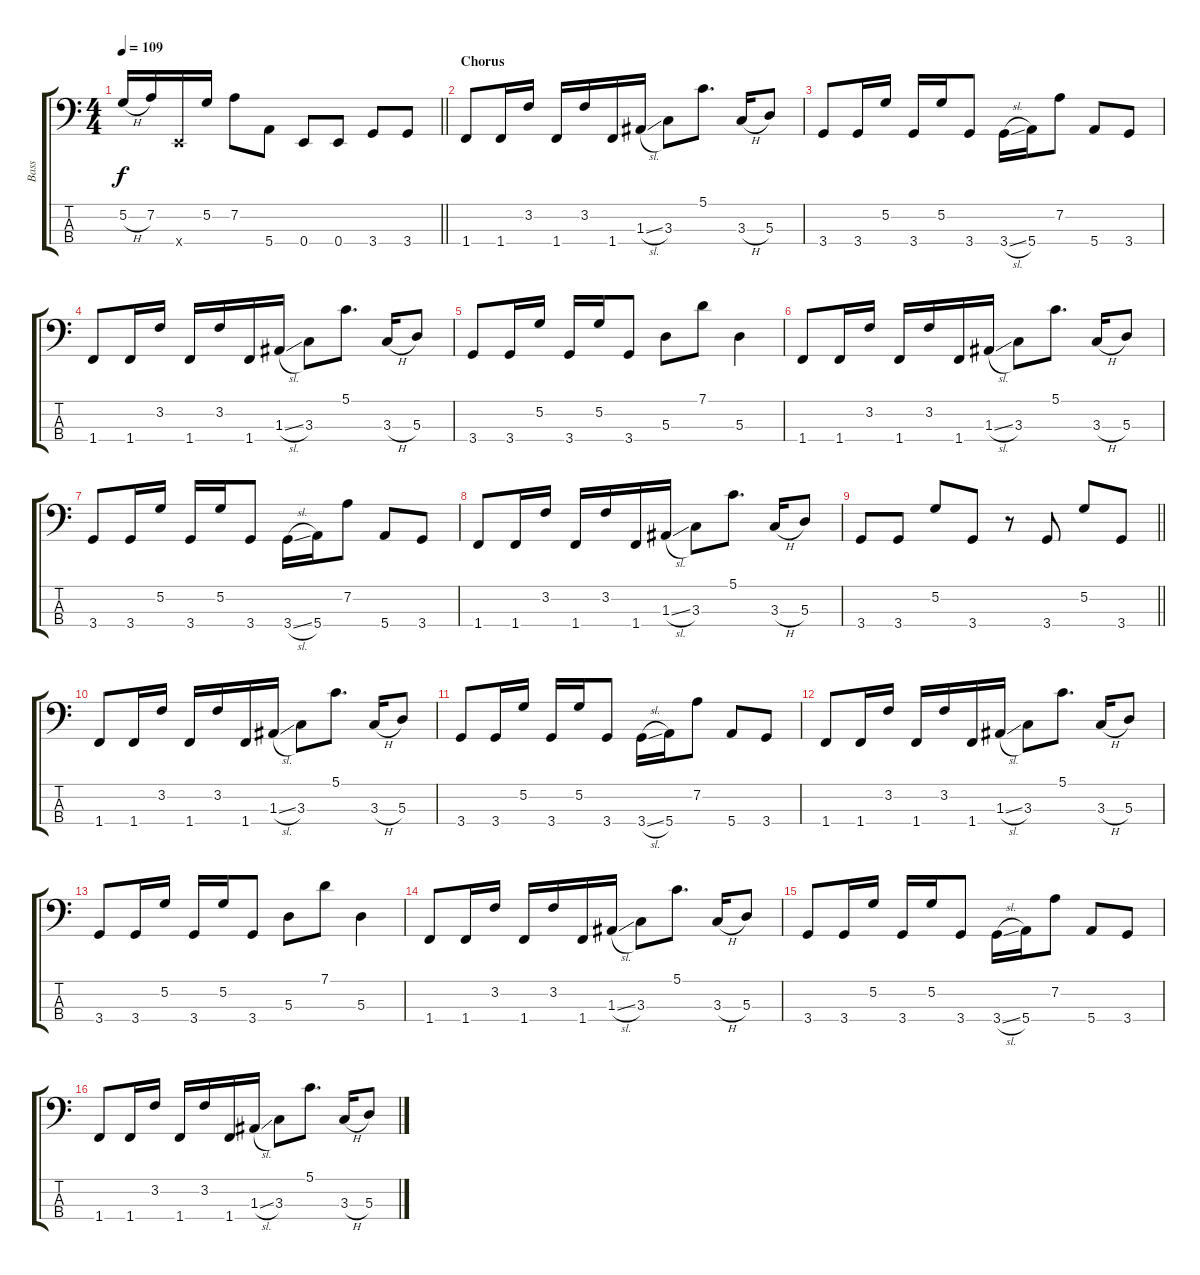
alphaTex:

\track ("Bass" "Bass") {instrument slapbass1}
\staff {score tabs}
\tuning (G2 D2 A1 E1) {hide}
\ts (4 4)
\tempo 109
\clef f4
\barLineRight lightlight
\ks c
5.2{h}.16{dy f} 7.2.16 0.4{x}.16 5.2.16 7.2.8 5.4.8 0.4.8 0.4.8 3.4.8 3.4.8 |
\section ("" "Chorus")
1.4.8 1.4.16 3.2.16 1.4.16 3.2.16 1.4.16 1.3{sl}.16 3.3.8 5.1.8{d} 3.3{h}.16 5.3.8 |
3.4.8 3.4.16 5.2.16 3.4.16 5.2.16 3.4.8 3.4{sl}.16 5.4.16 7.2.8 5.4.8 3.4.8 |
1.4.8 1.4.16 3.2.16 1.4.16 3.2.16 1.4.16 1.3{sl}.16 3.3.8 5.1.8{d} 3.3{h}.16 5.3.8 |
3.4.8 3.4.16 5.2.16 3.4.16 5.2.16 3.4.8 5.3.8 7.1.8 5.3.4 |
1.4.8 1.4.16 3.2.16 1.4.16 3.2.16 1.4.16 1.3{sl}.16 3.3.8 5.1.8{d} 3.3{h}.16 5.3.8 |
3.4.8 3.4.16 5.2.16 3.4.16 5.2.16 3.4.8 3.4{sl}.16 5.4.16 7.2.8 5.4.8 3.4.8 |
1.4.8 1.4.16 3.2.16 1.4.16 3.2.16 1.4.16 1.3{sl}.16 3.3.8 5.1.8{d} 3.3{h}.16 5.3.8 |
\barLineRight lightlight
3.4.8 3.4.8 5.2.8 3.4.8 r.8 3.4.8 5.2.8 3.4.8 |
1.4.8 1.4.16 3.2.16 1.4.16 3.2.16 1.4.16 1.3{sl}.16 3.3.8 5.1.8{d} 3.3{h}.16 5.3.8 |
3.4.8 3.4.16 5.2.16 3.4.16 5.2.16 3.4.8 3.4{sl}.16 5.4.16 7.2.8 5.4.8 3.4.8 |
1.4.8 1.4.16 3.2.16 1.4.16 3.2.16 1.4.16 1.3{sl}.16 3.3.8 5.1.8{d} 3.3{h}.16 5.3.8 |
3.4.8 3.4.16 5.2.16 3.4.16 5.2.16 3.4.8 5.3.8 7.1.8 5.3.4 |
1.4.8 1.4.16 3.2.16 1.4.16 3.2.16 1.4.16 1.3{sl}.16 3.3.8 5.1.8{d} 3.3{h}.16 5.3.8 |
3.4.8 3.4.16 5.2.16 3.4.16 5.2.16 3.4.8 3.4{sl}.16 5.4.16 7.2.8 5.4.8 3.4.8 |
1.4.8 1.4.16 3.2.16 1.4.16 3.2.16 1.4.16 1.3{sl}.16 3.3.8 5.1.8{d} 3.3{h}.16 5.3.8
